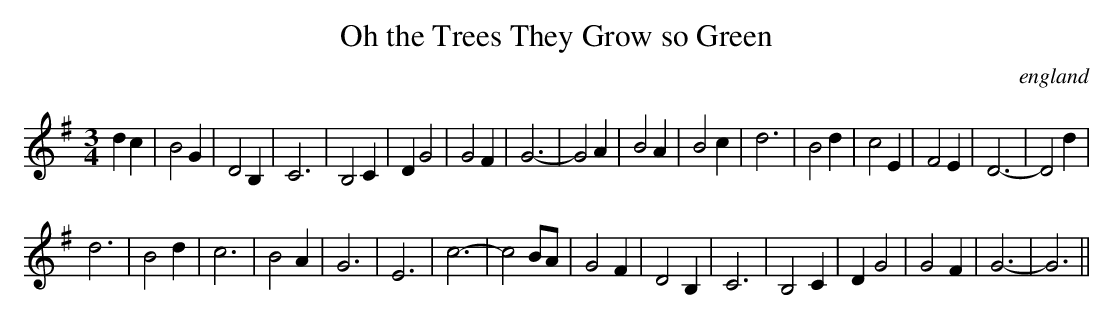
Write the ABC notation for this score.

X:1
T:Oh the Trees They Grow so Green
O:england
M:3/4
L:1/4
K:G
dc|B2G|D2B,|C3|B,2C|DG2|G2F|G3-|G2A|\
B2A|B2c|d3|B2d|c2E|F2E|D3-|D2d|
d3|B2d|c3|B2A|G3|E3|c3-|c2B/A/|\
G2F|D2B,|C3|B,2C|DG2|G2F|G3-|G3||
